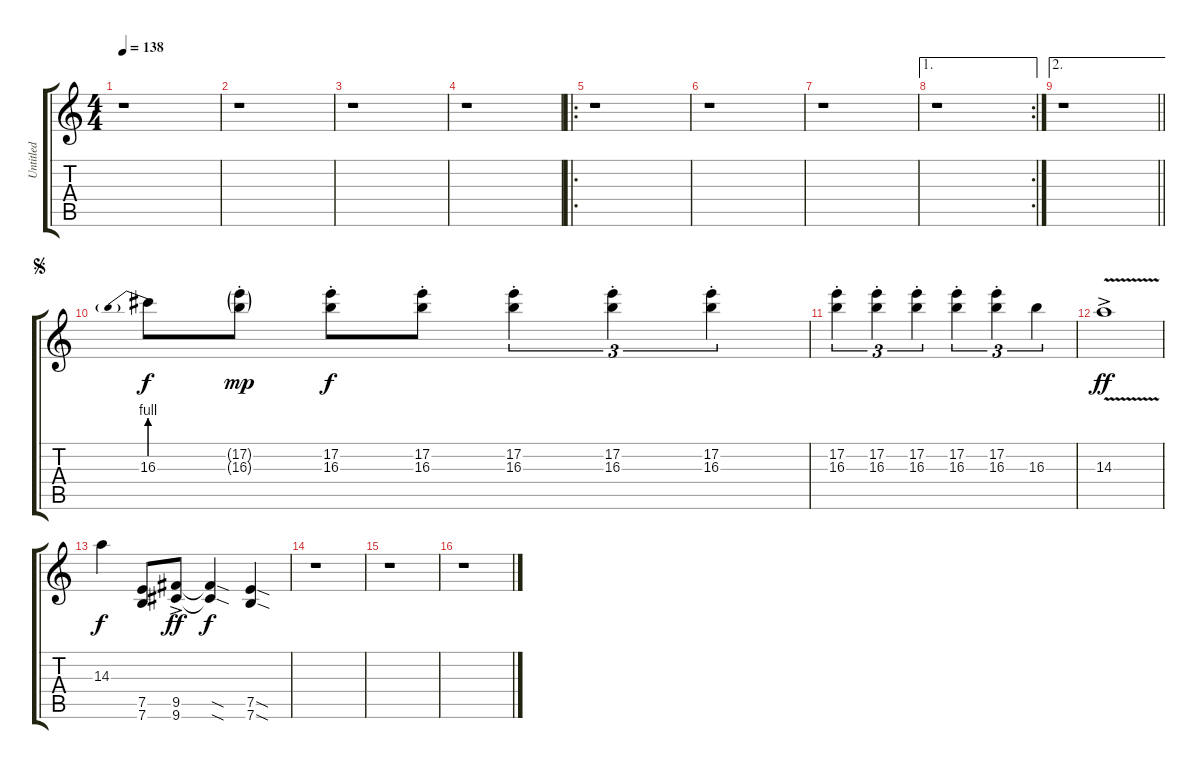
\track ("Untitled" "Untitled") {instrument distortionguitar}
\staff {score tabs}
\tuning (E4 B3 G3 D3 A2 E2) {hide}
\ts (4 4)
\tempo 138
\clef g2
\ks c
r.1{dy f instrument distortionguitar} |
r.1 |
r.1 |
r.1 |
\ro
r.1 |
r.1 |
r.1 |
\ae 1
\rc 2
r.1 |
\ae 2
\barLineRight lightlight
r.1 |
\jump segno
16.3{be (prebend 0 4 60 4)}.8 (17.2{g st} 16.3{g st}).8{dy mp} (17.2{st} 16.3{st}).8{dy f} (17.2{st} 16.3{st}).8 (17.2{st} 16.3{st}).4{tu (3 2)} (17.2{st} 16.3{st}).4{tu (3 2)} (17.2{st} 16.3{st}).4{tu (3 2)} |
(17.2{st} 16.3{st}).4{tu (3 2)} (17.2{st} 16.3{st}).4{tu (3 2)} (17.2{st} 16.3{st}).4{tu (3 2)} (17.2{st} 16.3{st}).4{tu (3 2)} (17.2{st} 16.3{st}).4{tu (3 2)} 16.3.4{tu (3 2)} |
14.3{v ac}.1{dy ff} |
14.3.4{dy f} (7.5 7.6).8 (9.5{ac} 9.6{ac}).8{dy ff} (9.5{sod t} 9.6{sod t}).4{dy f} (7.5{sod} 7.6{sod}).4 |
r.1 |
r.1 |
r.1
